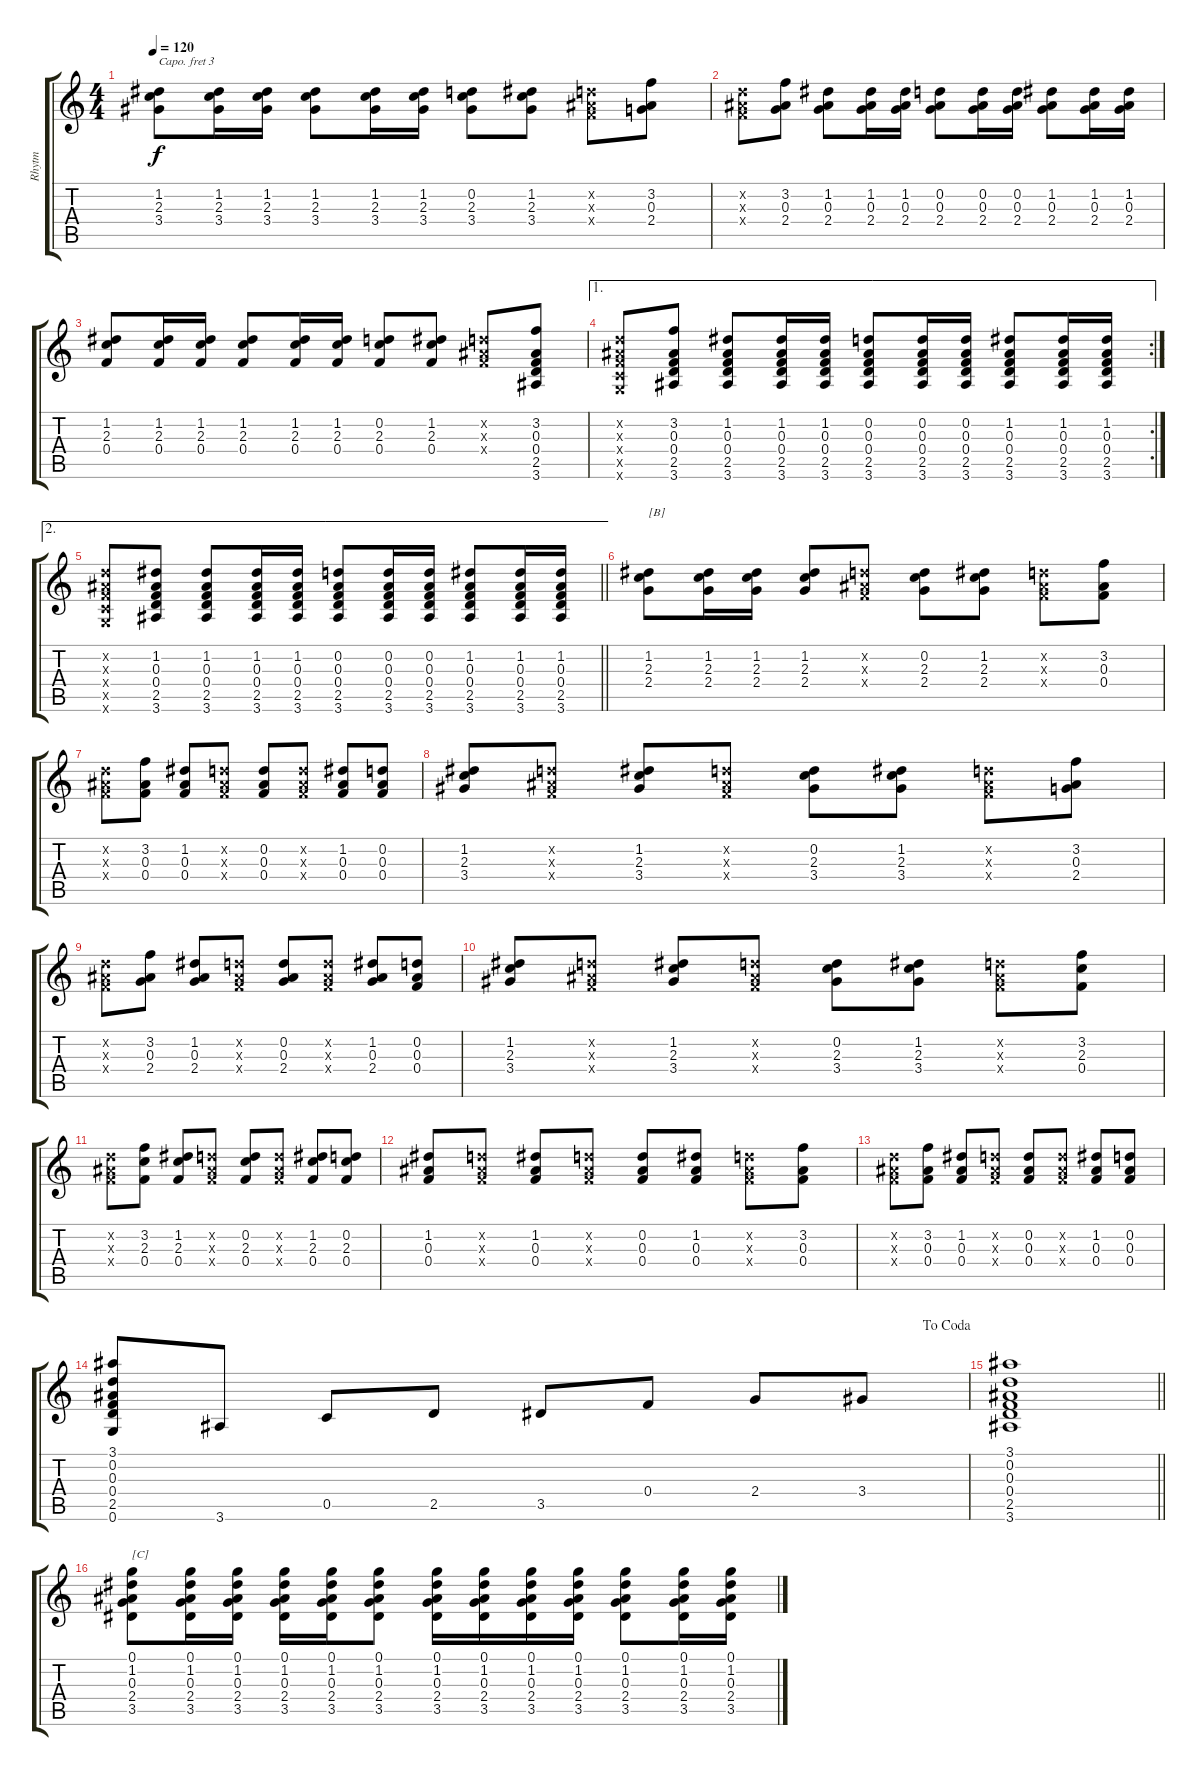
\track ("Rhytm" "Rhytm") {instrument acousticguitarsteel}
\staff {score tabs}
\capo 3
\tuning (E4 B3 G3 D3 A2 E2) {hide}
\ts (4 4)
\tempo 120
\clef g2
\ks c
(1.2 2.3 3.4).8{dy f} (1.2 2.3 3.4).16 (1.2 2.3 3.4).16 (1.2 2.3 3.4).8 (1.2 2.3 3.4).16 (1.2 2.3 3.4).16 (0.2 2.3 3.4).8 (1.2 2.3 3.4).8 (0.2{x} 0.3{x} 0.4{x}).8 (3.2 0.3 2.4).8 |
(0.2{x} 0.3{x} 0.4{x}).8 (3.2 0.3 2.4).8 (1.2 0.3 2.4).8 (1.2 0.3 2.4).16 (1.2 0.3 2.4).16 (0.2 0.3 2.4).8 (0.2 0.3 2.4).16 (0.2 0.3 2.4).16 (1.2 0.3 2.4).8 (1.2 0.3 2.4).16 (1.2 0.3 2.4).16 |
(1.2 2.3 0.4).8 (1.2 2.3 0.4).16 (1.2 2.3 0.4).16 (1.2 2.3 0.4).8 (1.2 2.3 0.4).16 (1.2 2.3 0.4).16 (0.2 2.3 0.4).8 (1.2 2.3 0.4).8 (0.2{x} 0.3{x} 0.4{x}).8 (3.2 0.3 0.4 2.5 3.6).8 |
\ae 1
\rc 2
(0.2{x} 0.3{x} 0.4{x} 0.5{x} 0.6{x}).8 (3.2 0.3 0.4 2.5 3.6).8 (1.2 0.3 0.4 2.5 3.6).8 (1.2 0.3 0.4 2.5 3.6).16 (1.2 0.3 0.4 2.5 3.6).16 (0.2 0.3 0.4 2.5 3.6).8 (0.2 0.3 0.4 2.5 3.6).16 (0.2 0.3 0.4 2.5 3.6).16 (1.2 0.3 0.4 2.5 3.6).8 (1.2 0.3 0.4 2.5 3.6).16 (1.2 0.3 0.4 2.5 3.6).16 |
\ae 2
\barLineRight lightlight
(0.2{x} 0.3{x} 0.4{x} 0.5{x} 0.6{x}).8 (1.2 0.3 0.4 2.5 3.6).8 (1.2 0.3 0.4 2.5 3.6).8 (1.2 0.3 0.4 2.5 3.6).16 (1.2 0.3 0.4 2.5 3.6).16 (0.2 0.3 0.4 2.5 3.6).8 (0.2 0.3 0.4 2.5 3.6).16 (0.2 0.3 0.4 2.5 3.6).16 (1.2 0.3 0.4 2.5 3.6).8 (1.2 0.3 0.4 2.5 3.6).16 (1.2 0.3 0.4 2.5 3.6).16 |
(1.2 2.3 2.4).8{txt "[B]"} (1.2 2.3 2.4).16 (1.2 2.3 2.4).16 (1.2 2.3 2.4).8 (0.2{x} 0.3{x} 0.4{x}).8 (0.2 2.3 2.4).8 (1.2 2.3 2.4).8 (0.2{x} 0.3{x} 0.4{x}).8 (3.2 0.3 0.4).8 |
(0.2{x} 0.3{x} 0.4{x}).8 (3.2 0.3 0.4).8 (1.2 0.3 0.4).8 (0.2{x} 0.3{x} 0.4{x}).8 (0.2 0.3 0.4).8 (0.2{x} 0.3{x} 0.4{x}).8 (1.2 0.3 0.4).8 (0.2 0.3 0.4).8 |
(1.2 2.3 3.4).8 (0.2{x} 0.3{x} 0.4{x}).8 (1.2 2.3 3.4).8 (0.2{x} 0.3{x} 0.4{x}).8 (0.2 2.3 3.4).8 (1.2 2.3 3.4).8 (0.2{x} 0.3{x} 0.4{x}).8 (3.2 0.3 2.4).8 |
(0.2{x} 0.3{x} 0.4{x}).8 (3.2 0.3 2.4).8 (1.2 0.3 2.4).8 (0.2{x} 0.3{x} 0.4{x}).8 (0.2 0.3 2.4).8 (0.2{x} 0.3{x} 0.4{x}).8 (1.2 0.3 2.4).8 (0.2 0.3 0.4).8 |
(1.2 2.3 3.4).8 (0.2{x} 0.3{x} 0.4{x}).8 (1.2 2.3 3.4).8 (0.2{x} 0.3{x} 0.4{x}).8 (0.2 2.3 3.4).8 (1.2 2.3 3.4).8 (0.2{x} 0.3{x} 0.4{x}).8 (3.2 2.3 0.4).8 |
(0.2{x} 0.3{x} 0.4{x}).8 (3.2 2.3 0.4).8 (1.2 2.3 0.4).8 (0.2{x} 0.3{x} 0.4{x}).8 (0.2 2.3 0.4).8 (0.2{x} 0.3{x} 0.4{x}).8 (1.2 2.3 0.4).8 (0.2 2.3 0.4).8 |
(1.2 0.3 0.4).8 (0.2{x} 0.3{x} 0.4{x}).8 (1.2 0.3 0.4).8 (0.2{x} 0.3{x} 0.4{x}).8 (0.2 0.3 0.4).8 (1.2 0.3 0.4).8 (0.2{x} 0.3{x} 0.4{x}).8 (3.2 0.3 0.4).8 |
(0.2{x} 0.3{x} 0.4{x}).8 (3.2 0.3 0.4).8 (1.2 0.3 0.4).8 (0.2{x} 0.3{x} 0.4{x}).8 (0.2 0.3 0.4).8 (0.2{x} 0.3{x} 0.4{x}).8 (1.2 0.3 0.4).8 (0.2 0.3 0.4).8 |
\jump dacoda
(3.1 0.2 0.3 0.4 2.5 0.6).8 3.6.8 0.5.8 2.5.8 3.5.8 0.4.8 2.4.8 3.4.8 |
\barLineRight lightlight
(3.1 0.2 0.3 0.4 2.5 3.6).1 |
(0.1 1.2 0.3 2.4 3.5).8{txt "[C]"} (0.1 1.2 0.3 2.4 3.5).16 (0.1 1.2 0.3 2.4 3.5).16 (0.1 1.2 0.3 2.4 3.5).16 (0.1 1.2 0.3 2.4 3.5).16 (0.1 1.2 0.3 2.4 3.5).8 (0.1 1.2 0.3 2.4 3.5).16 (0.1 1.2 0.3 2.4 3.5).16 (0.1 1.2 0.3 2.4 3.5).16 (0.1 1.2 0.3 2.4 3.5).16 (0.1 1.2 0.3 2.4 3.5).8 (0.1 1.2 0.3 2.4 3.5).16 (0.1 1.2 0.3 2.4 3.5).16
